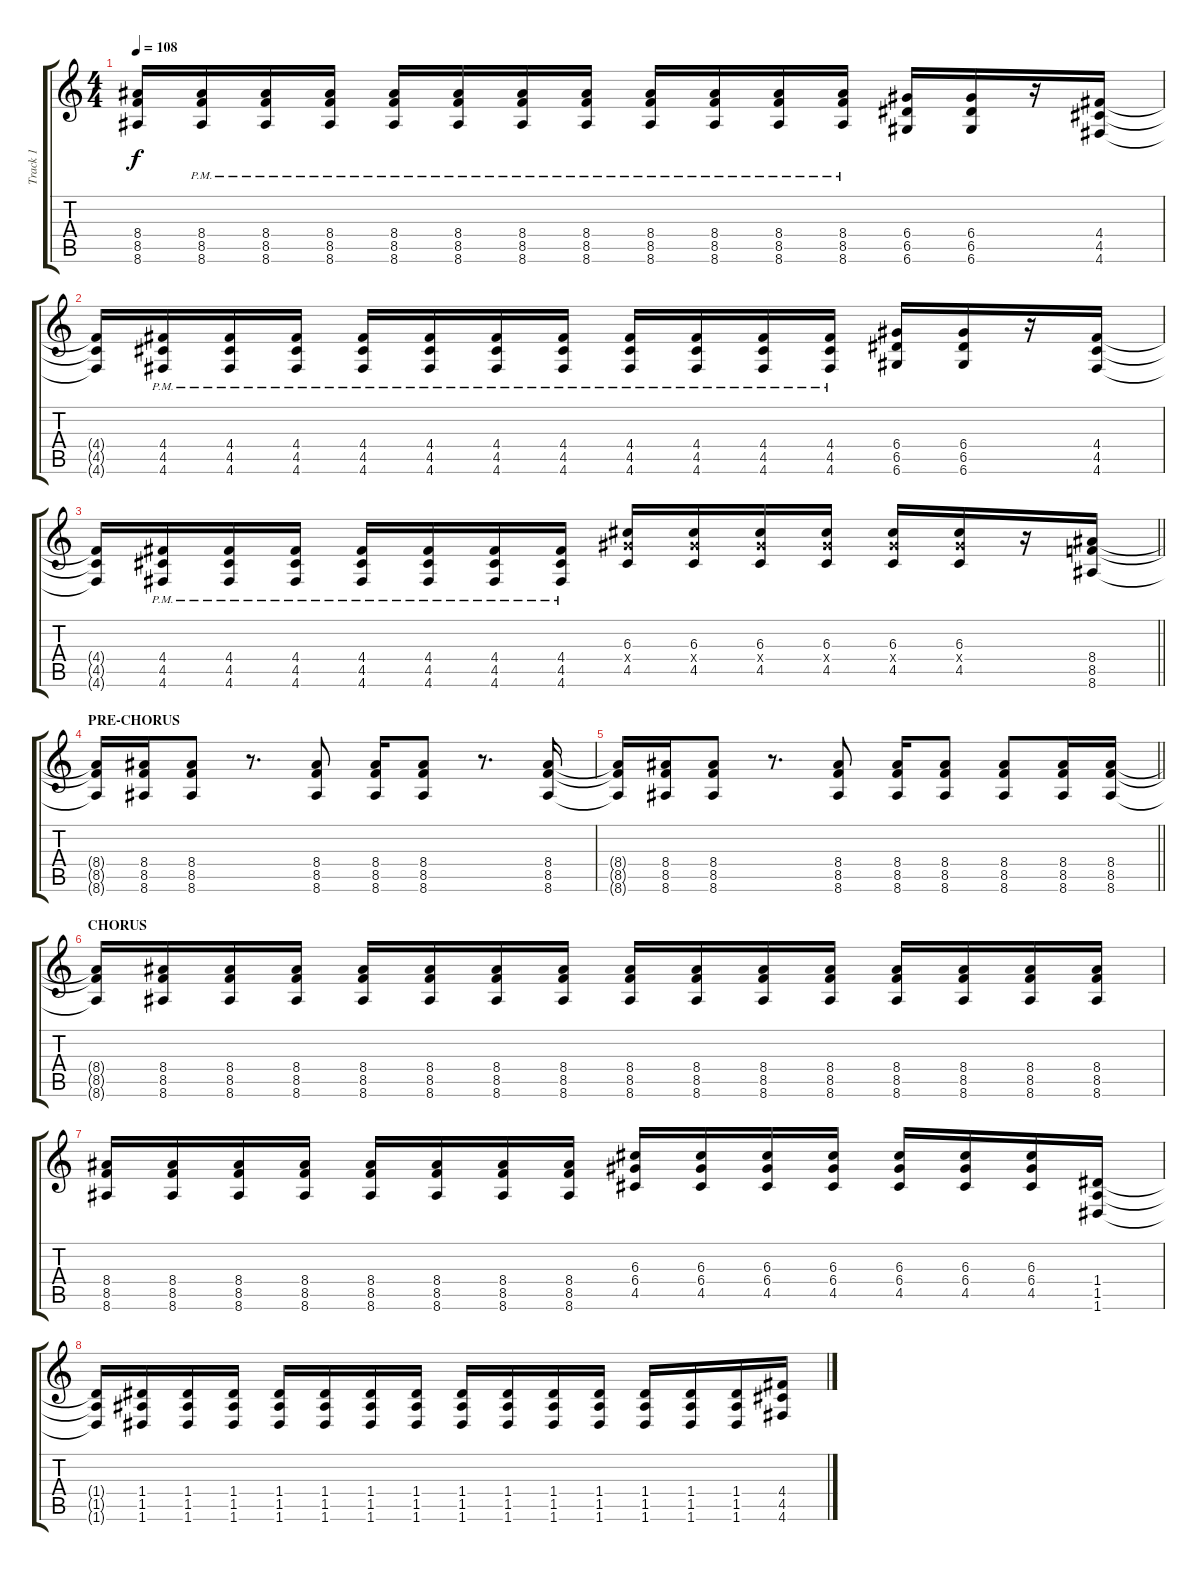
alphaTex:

\track ("Track 1" "Track 1") {instrument distortionguitar}
\staff {score tabs}
\tuning (E4 B3 G3 D3 A2 D2) {hide}
\ts (4 4)
\tempo 108
\clef g2
\ks c
(8.4{t} 8.5{t} 8.6{t}).16{dy f} (8.4{pm} 8.5{pm} 8.6{pm}).16 (8.4{pm} 8.5{pm} 8.6{pm}).16 (8.4{pm} 8.5{pm} 8.6{pm}).16 (8.4{pm} 8.5{pm} 8.6{pm}).16 (8.4{pm} 8.5{pm} 8.6{pm}).16 (8.4{pm} 8.5{pm} 8.6{pm}).16 (8.4{pm} 8.5{pm} 8.6{pm}).16 (8.4{pm} 8.5{pm} 8.6{pm}).16 (8.4{pm} 8.5{pm} 8.6{pm}).16 (8.4{pm} 8.5{pm} 8.6{pm}).16 (8.4{pm} 8.5{pm} 8.6{pm}).16 (6.4 6.5 6.6).16 (6.4 6.5 6.6).16 r.16 (4.4 4.5 4.6).16 |
(4.4{t} 4.5{t} 4.6{t}).16 (4.4{pm} 4.5{pm} 4.6{pm}).16 (4.4{pm} 4.5{pm} 4.6{pm}).16 (4.4{pm} 4.5{pm} 4.6{pm}).16 (4.4{pm} 4.5{pm} 4.6{pm}).16 (4.4{pm} 4.5{pm} 4.6{pm}).16 (4.4{pm} 4.5{pm} 4.6{pm}).16 (4.4{pm} 4.5{pm} 4.6{pm}).16 (4.4{pm} 4.5{pm} 4.6{pm}).16 (4.4{pm} 4.5{pm} 4.6{pm}).16 (4.4{pm} 4.5{pm} 4.6{pm}).16 (4.4{pm} 4.5{pm} 4.6{pm}).16 (6.4 6.5 6.6).16 (6.4 6.5 6.6).16 r.16 (4.4 4.5 4.6).16 |
\barLineRight lightlight
(4.4{t} 4.5{t} 4.6{t}).16 (4.4{pm} 4.5{pm} 4.6{pm}).16 (4.4{pm} 4.5{pm} 4.6{pm}).16 (4.4{pm} 4.5{pm} 4.6{pm}).16 (4.4{pm} 4.5{pm} 4.6{pm}).16 (4.4{pm} 4.5{pm} 4.6{pm}).16 (4.4{pm} 4.5{pm} 4.6{pm}).16 (4.4{pm} 4.5{pm} 4.6{pm}).16 (6.3 6.4{x} 4.5).16 (6.3 6.4{x} 4.5).16 (6.3 6.4{x} 4.5).16 (6.3 6.4{x} 4.5).16 (6.3 6.4{x} 4.5).16 (6.3 6.4{x} 4.5).16 r.16 (8.4 8.5 8.6).16 |
\section ("" "PRE-CHORUS")
(8.4{t} 8.5{t} 8.6{t}).16 (8.4 8.5 8.6).16 (8.4 8.5 8.6).8 r.8{d} (8.4 8.5 8.6).8 (8.4 8.5 8.6).16 (8.4 8.5 8.6).8 r.8{d} (8.4 8.5 8.6).16 |
\barLineRight lightlight
(8.4{t} 8.5{t} 8.6{t}).16 (8.4 8.5 8.6).16 (8.4 8.5 8.6).8 r.8{d} (8.4 8.5 8.6).8 (8.4 8.5 8.6).16 (8.4 8.5 8.6).8 (8.4 8.5 8.6).8 (8.4 8.5 8.6).16 (8.4 8.5 8.6).16 |
\section ("" "CHORUS")
(8.4{t} 8.5{t} 8.6{t}).16 (8.4 8.5 8.6).16 (8.4 8.5 8.6).16 (8.4 8.5 8.6).16 (8.4 8.5 8.6).16 (8.4 8.5 8.6).16 (8.4 8.5 8.6).16 (8.4 8.5 8.6).16 (8.4 8.5 8.6).16 (8.4 8.5 8.6).16 (8.4 8.5 8.6).16 (8.4 8.5 8.6).16 (8.4 8.5 8.6).16 (8.4 8.5 8.6).16 (8.4 8.5 8.6).16 (8.4 8.5 8.6).16 |
(8.4 8.5 8.6).16 (8.4 8.5 8.6).16 (8.4 8.5 8.6).16 (8.4 8.5 8.6).16 (8.4 8.5 8.6).16 (8.4 8.5 8.6).16 (8.4 8.5 8.6).16 (8.4 8.5 8.6).16 (6.3 6.4 4.5).16 (6.3 6.4 4.5).16 (6.3 6.4 4.5).16 (6.3 6.4 4.5).16 (6.3 6.4 4.5).16 (6.3 6.4 4.5).16 (6.3 6.4 4.5).16 (1.4 1.5 1.6).16 |
(1.4{t} 1.5{t} 1.6{t}).16 (1.4 1.5 1.6).16 (1.4 1.5 1.6).16 (1.4 1.5 1.6).16 (1.4 1.5 1.6).16 (1.4 1.5 1.6).16 (1.4 1.5 1.6).16 (1.4 1.5 1.6).16 (1.4 1.5 1.6).16 (1.4 1.5 1.6).16 (1.4 1.5 1.6).16 (1.4 1.5 1.6).16 (1.4 1.5 1.6).16 (1.4 1.5 1.6).16 (1.4 1.5 1.6).16 (4.4 4.5 4.6).16
